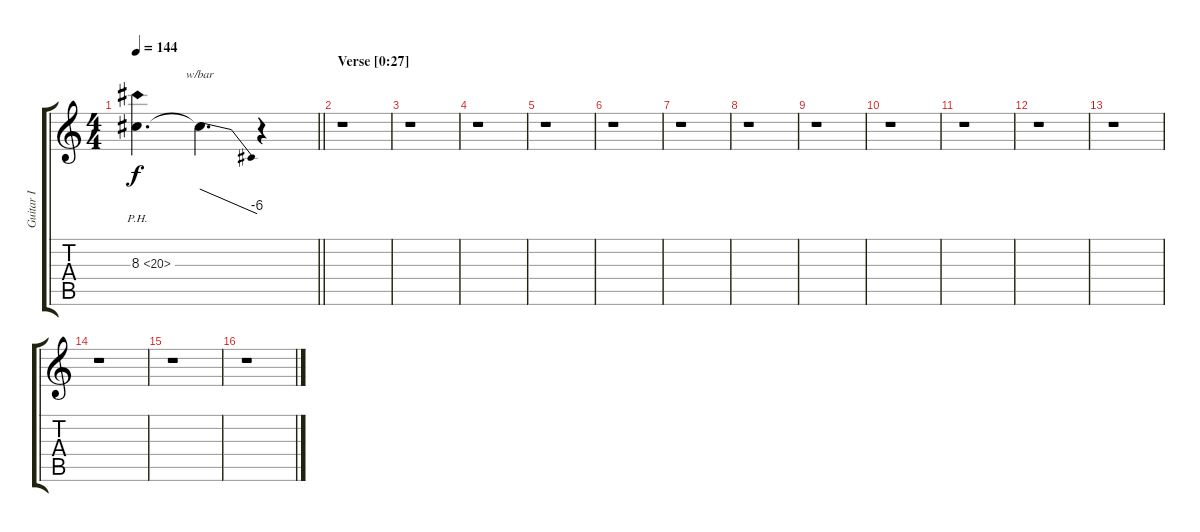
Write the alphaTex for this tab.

\track ("Guitar I" "Guitar I") {instrument overdrivenguitar}
\staff {score tabs}
\tuning (D4 A3 F3 C3 G2 D2) {hide}
\ts (4 4)
\tempo 144
\clef g2
\barLineRight lightlight
\ks c
8.3{ph 12}.4{d dy f} 8.3{t}.4{d tbe (dive default 0 0 60 -24)} r.4 |
\section ("" "Verse [0:27]")
r.1 |
r.1 |
r.1 |
r.1 |
r.1 |
r.1 |
r.1 |
r.1 |
r.1 |
r.1 |
r.1 |
r.1 |
r.1 |
r.1 |
r.1
